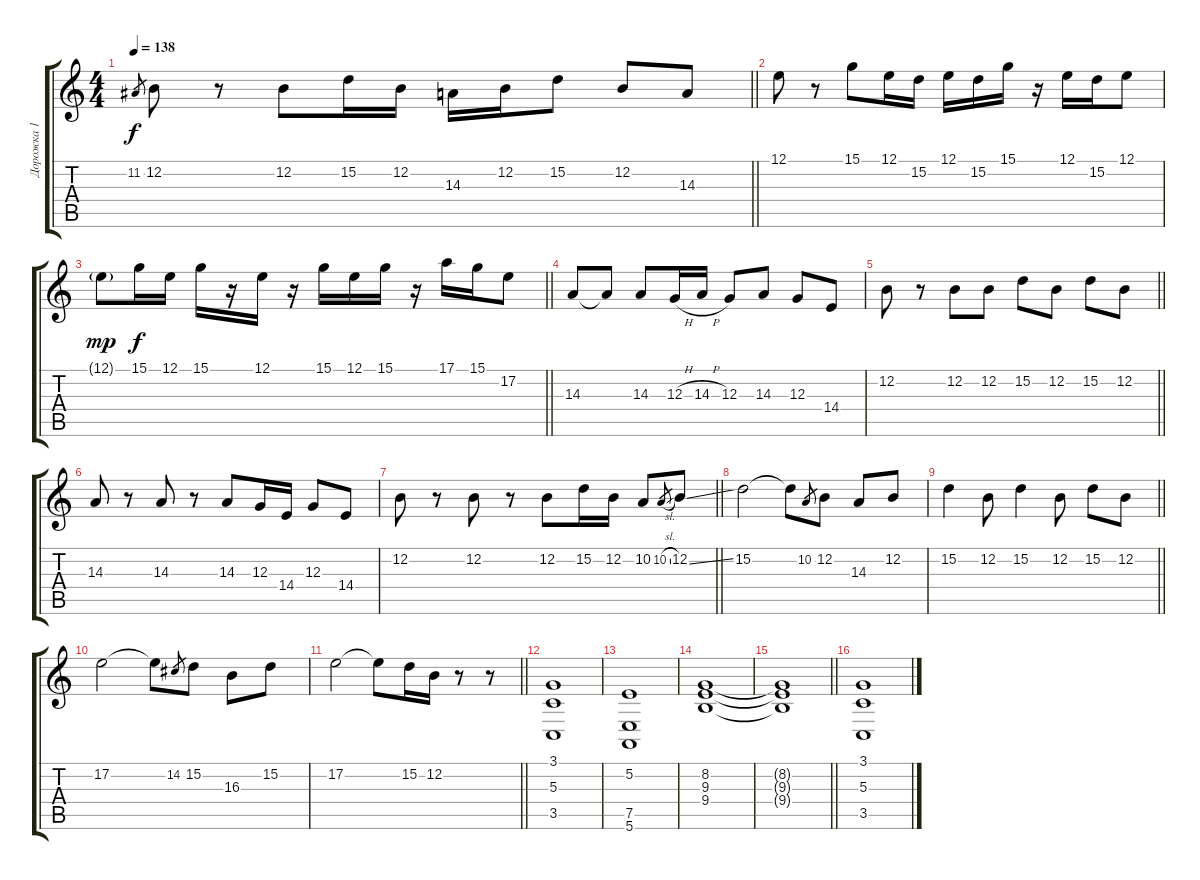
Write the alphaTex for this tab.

\track ("Дорожка 1" "Дорожка 1") {instrument lead6voice}
\staff {score tabs}
\tuning (E4 B3 G3 D3 A2 E2) {hide}
\ts (4 4)
\tempo 138
\clef g2
\barLineRight lightlight
\ks c
11.2.8{gr dy f} 12.2.8 r.8 12.2.8 15.2.16 12.2.16 14.3.16 12.2.16 15.2.8 12.2.8 14.3.8 |
12.1.8 r.8 15.1.8 12.1.16 15.2.16 12.1.16 15.2.16 15.1.16 r.16 12.1.16 15.2.16 12.1.8 |
\barLineRight lightlight
12.1{g}.8{dy mp} 15.1.16{dy f} 12.1.16 15.1.16 r.16 12.1.16 r.16 15.1.16 12.1.16 15.1.16 r.16 17.1.16 15.1.16 17.2.8 |
14.3.8 14.3{t}.8 14.3.8 12.3{h}.16 14.3{h}.16 12.3.8 14.3.8 12.3.8 14.4.8 |
\barLineRight lightlight
12.2.8 r.8 12.2.8 12.2.8 15.2.8 12.2.8 15.2.8 12.2.8 |
14.3.8 r.8 14.3.8 r.8 14.3.8 12.3.16 14.4.16 12.3.8 14.4.8 |
\barLineRight lightlight
12.2.8 r.8 12.2.8 r.8 12.2.8 15.2.16 12.2.16 10.2.8 10.2{sl}.8{gr} 12.2{ss}.8 |
15.2.2 15.2{t}.8 10.2.8{gr} 12.2.8 14.3.8 12.2.8 |
\barLineRight lightlight
15.2.4 12.2.8 15.2.4 12.2.8 15.2.8 12.2.8 |
17.2.2 17.2{t}.8 14.2.8{gr} 15.2.8 16.3.8 15.2.8 |
\barLineRight lightlight
17.2.2 17.2{t}.8 15.2.16 12.2.16 r.8 r.8 |
(3.1 5.3 3.5).1{volume 8 instrument lead6voice} |
(5.2 7.5 5.6).1 |
(8.2 9.3 9.4).1 |
\barLineRight lightlight
(8.2{t} 9.3{t} 9.4{t}).1 |
(3.1 5.3 3.5).1
